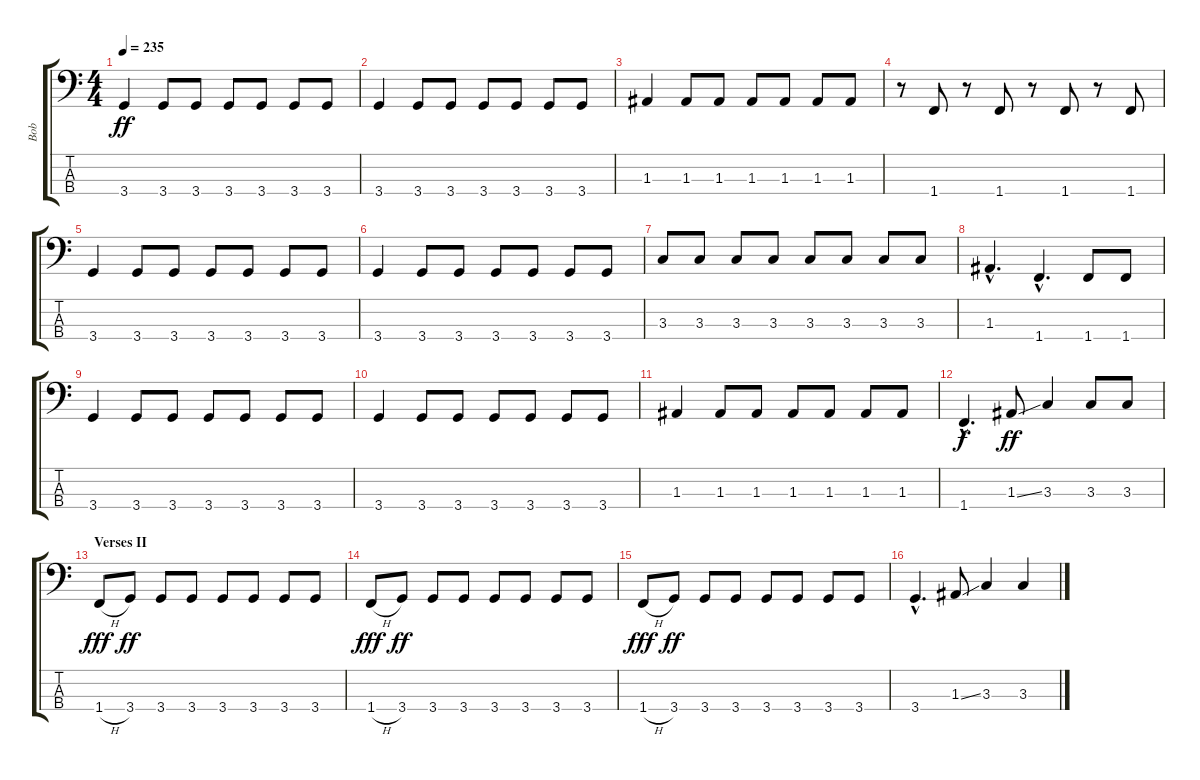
\track ("Bob" "Bob") {instrument electricbassfinger}
\staff {score tabs}
\tuning (G2 D2 A1 E1) {hide}
\ts (4 4)
\tempo 235
\clef f4
\ks c
3.4.4{dy ff} 3.4.8 3.4.8 3.4.8 3.4.8 3.4.8 3.4.8 |
3.4.4 3.4.8 3.4.8 3.4.8 3.4.8 3.4.8 3.4.8 |
1.3.4 1.3.8 1.3.8 1.3.8 1.3.8 1.3.8 1.3.8 |
r.8 1.4.8 r.8 1.4.8 r.8 1.4.8 r.8 1.4.8 |
3.4.4 3.4.8 3.4.8 3.4.8 3.4.8 3.4.8 3.4.8 |
3.4.4 3.4.8 3.4.8 3.4.8 3.4.8 3.4.8 3.4.8 |
3.3.8 3.3.8 3.3.8 3.3.8 3.3.8 3.3.8 3.3.8 3.3.8 |
1.3{hac}.4{d} 1.4{hac}.4{d} 1.4.8 1.4.8 |
3.4.4 3.4.8 3.4.8 3.4.8 3.4.8 3.4.8 3.4.8 |
3.4.4 3.4.8 3.4.8 3.4.8 3.4.8 3.4.8 3.4.8 |
1.3.4 1.3.8 1.3.8 1.3.8 1.3.8 1.3.8 1.3.8 |
1.4{hac}.4{d dy f} 1.3{ss}.8{dy ff} 3.3.4 3.3.8 3.3.8 |
\section ("" "Verses II")
1.4{h}.8{dy fff} 3.4.8{dy ff} 3.4.8 3.4.8 3.4.8 3.4.8 3.4.8 3.4.8 |
1.4{h}.8{dy fff} 3.4.8{dy ff} 3.4.8 3.4.8 3.4.8 3.4.8 3.4.8 3.4.8 |
1.4{h}.8{dy fff} 3.4.8{dy ff} 3.4.8 3.4.8 3.4.8 3.4.8 3.4.8 3.4.8 |
3.4{hac}.4{d} 1.3{ss}.8 3.3.4 3.3.4
